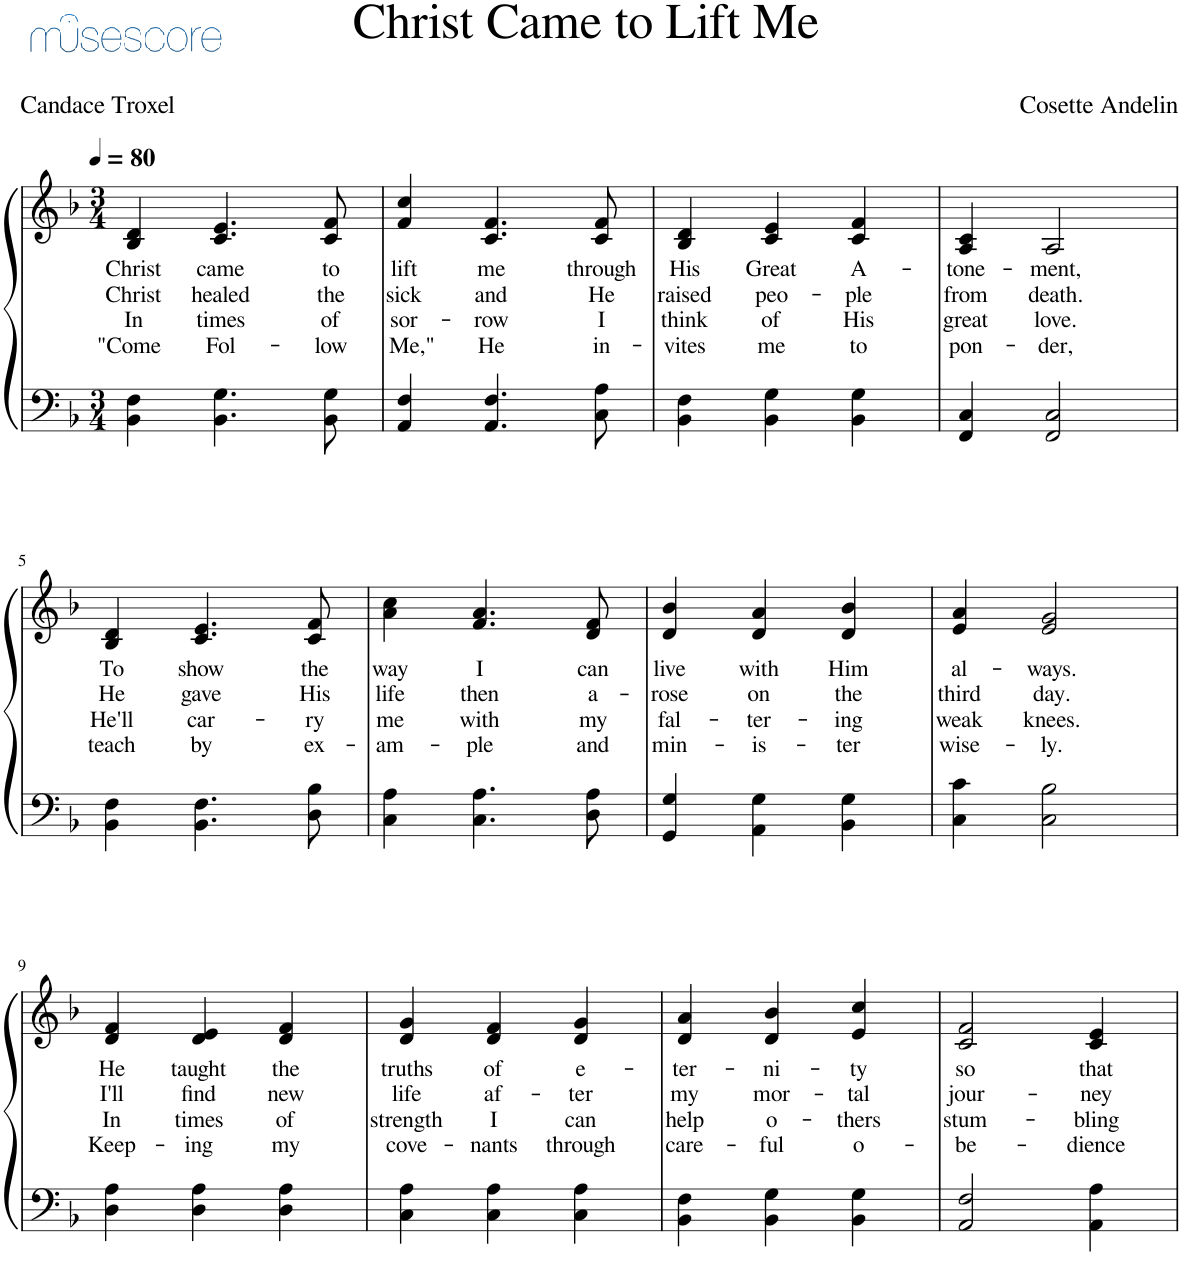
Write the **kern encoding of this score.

**kern	**kern	**text	**text	**text	**text
*part1	*part1	*part1	*part1	*part1	*part1
*staff2	*staff1	*staff1	*staff1	*staff1	*staff1
*I"Piano	*	*	*	*	*
*I'Pno.	*	*	*	*	*
*clefF4	*clefG2	*	*	*	*
*k[b-]	*k[b-]	*	*	*	*
*M3/4	*M3/4	*	*	*	*
*MM80	*MM80	*	*	*	*
=1	=1	=1	=1	=1	=1
!	!	!LO:LY:b	!LO:LY:b	!LO:LY:b	!LO:LY:b
4BB-\ 4F\	4B-/ 4d/	Christ	Christ	In	"Come
!	!	!LO:LY:b	!LO:LY:b	!LO:LY:b	!LO:LY:b
4.BB-\ 4.G\	4.c/ 4.e/	came	healed	times	Fol-
!	!	!LO:LY:b	!LO:LY:b	!LO:LY:b	!LO:LY:b
8BB-\ 8G\	8c/ 8f/	to	the	of	-low
=2	=2	=2	=2	=2	=2
!	!	!LO:LY:b	!LO:LY:b	!LO:LY:b	!LO:LY:b
4AA/ 4F/	4f/ 4cc/	lift	sick	sor-	Me,"
!	!	!LO:LY:b	!LO:LY:b	!LO:LY:b	!LO:LY:b
4.AA/ 4.F/	4.c/ 4.f/	me	and	-row	He
!	!	!LO:LY:b	!LO:LY:b	!LO:LY:b	!LO:LY:b
8C\ 8A\	8c/ 8f/	through	He	I	in-
=3	=3	=3	=3	=3	=3
!	!	!LO:LY:b	!LO:LY:b	!LO:LY:b	!LO:LY:b
4BB-\ 4F\	4B-/ 4d/	His	raised	think	-vites
!	!	!LO:LY:b	!LO:LY:b	!LO:LY:b	!LO:LY:b
4BB-\ 4G\	4c/ 4e/	Great	peo-	of	me
!	!	!LO:LY:b	!LO:LY:b	!LO:LY:b	!LO:LY:b
4BB-\ 4G\	4c/ 4f/	A-	-ple	His	to
=4	=4	=4	=4	=4	=4
!	!	!LO:LY:b	!LO:LY:b	!LO:LY:b	!LO:LY:b
4FF/ 4C/	4A/ 4c/	-tone-	from	great	pon-
!	!	!LO:LY:b	!LO:LY:b	!LO:LY:b	!LO:LY:b
2FF/ 2C/	2A/	-ment,	death.	love.	-der,
!!LO:LB:g=z
=5	=5	=5	=5	=5	=5
!	!	!LO:LY:b	!LO:LY:b	!LO:LY:b	!LO:LY:b
4BB-\ 4F\	4B-/ 4d/	To	He	He'll	teach
!	!	!LO:LY:b	!LO:LY:b	!LO:LY:b	!LO:LY:b
4.BB-\ 4.F\	4.c/ 4.e/	show	gave	car-	by
!	!	!LO:LY:b	!LO:LY:b	!LO:LY:b	!LO:LY:b
8D\ 8B-\	8c/ 8f/	the	His	-ry	ex-
=6	=6	=6	=6	=6	=6
!	!	!LO:LY:b	!LO:LY:b	!LO:LY:b	!LO:LY:b
4C\ 4A\	4a\ 4cc\	way	life	me	-am-
!	!	!LO:LY:b	!LO:LY:b	!LO:LY:b	!LO:LY:b
4.C\ 4.A\	4.f/ 4.a/	I	then	with	-ple
!	!	!LO:LY:b	!LO:LY:b	!LO:LY:b	!LO:LY:b
8D\ 8A\	8d/ 8f/	can	a-	my	and
=7	=7	=7	=7	=7	=7
!	!	!LO:LY:b	!LO:LY:b	!LO:LY:b	!LO:LY:b
4GG/ 4G/	4d/ 4b-/	live	-rose	fal-	min-
!	!	!LO:LY:b	!LO:LY:b	!LO:LY:b	!LO:LY:b
4AA\ 4G\	4d/ 4a/	with	on	-ter-	-is-
!	!	!LO:LY:b	!LO:LY:b	!LO:LY:b	!LO:LY:b
4BB-\ 4G\	4d/ 4b-/	Him	the	-ing	-ter
=8	=8	=8	=8	=8	=8
!	!	!LO:LY:b	!LO:LY:b	!LO:LY:b	!LO:LY:b
4C\ 4c\	4e/ 4a/	al-	third	weak	wise-
!	!	!LO:LY:b	!LO:LY:b	!LO:LY:b	!LO:LY:b
2C\ 2B-\	2e/ 2g/	-ways.	day.	knees.	-ly.
!!LO:LB:g=z
=9	=9	=9	=9	=9	=9
!	!	!LO:LY:b	!LO:LY:b	!LO:LY:b	!LO:LY:b
4D\ 4A\	4d/ 4f/	He	I'll	In	Keep-
!	!	!LO:LY:b	!LO:LY:b	!LO:LY:b	!LO:LY:b
4D\ 4A\	4d/ 4e/	taught	find	times	-ing
!	!	!LO:LY:b	!LO:LY:b	!LO:LY:b	!LO:LY:b
4D\ 4A\	4d/ 4f/	the	new	of	my
=10	=10	=10	=10	=10	=10
!	!	!LO:LY:b	!LO:LY:b	!LO:LY:b	!LO:LY:b
4C\ 4A\	4d/ 4g/	truths	life	strength	cove-
!	!	!LO:LY:b	!LO:LY:b	!LO:LY:b	!LO:LY:b
4C\ 4A\	4d/ 4f/	of	af-	I	-nants
!	!	!LO:LY:b	!LO:LY:b	!LO:LY:b	!LO:LY:b
4C\ 4A\	4d/ 4g/	e-	-ter	can	through
=11	=11	=11	=11	=11	=11
!	!	!LO:LY:b	!LO:LY:b	!LO:LY:b	!LO:LY:b
4BB-\ 4F\	4d/ 4a/	-ter-	my	help	care-
!	!	!LO:LY:b	!LO:LY:b	!LO:LY:b	!LO:LY:b
4BB-\ 4G\	4d/ 4b-/	-ni-	mor-	o-	-ful
!	!	!LO:LY:b	!LO:LY:b	!LO:LY:b	!LO:LY:b
4BB-\ 4G\	4e/ 4cc/	-ty	-tal	-thers	o-
=12	=12	=12	=12	=12	=12
!	!	!LO:LY:b	!LO:LY:b	!LO:LY:b	!LO:LY:b
2AA/ 2F/	2c/ 2f/	so	jour-	stum-	-be-
!	!	!LO:LY:b	!LO:LY:b	!LO:LY:b	!LO:LY:b
4AA\ 4A\	4c/ 4e/	that	-ney	-bling	-dience
=	=	=	=	=	=
*-	*-	*-	*-	*-	*-
